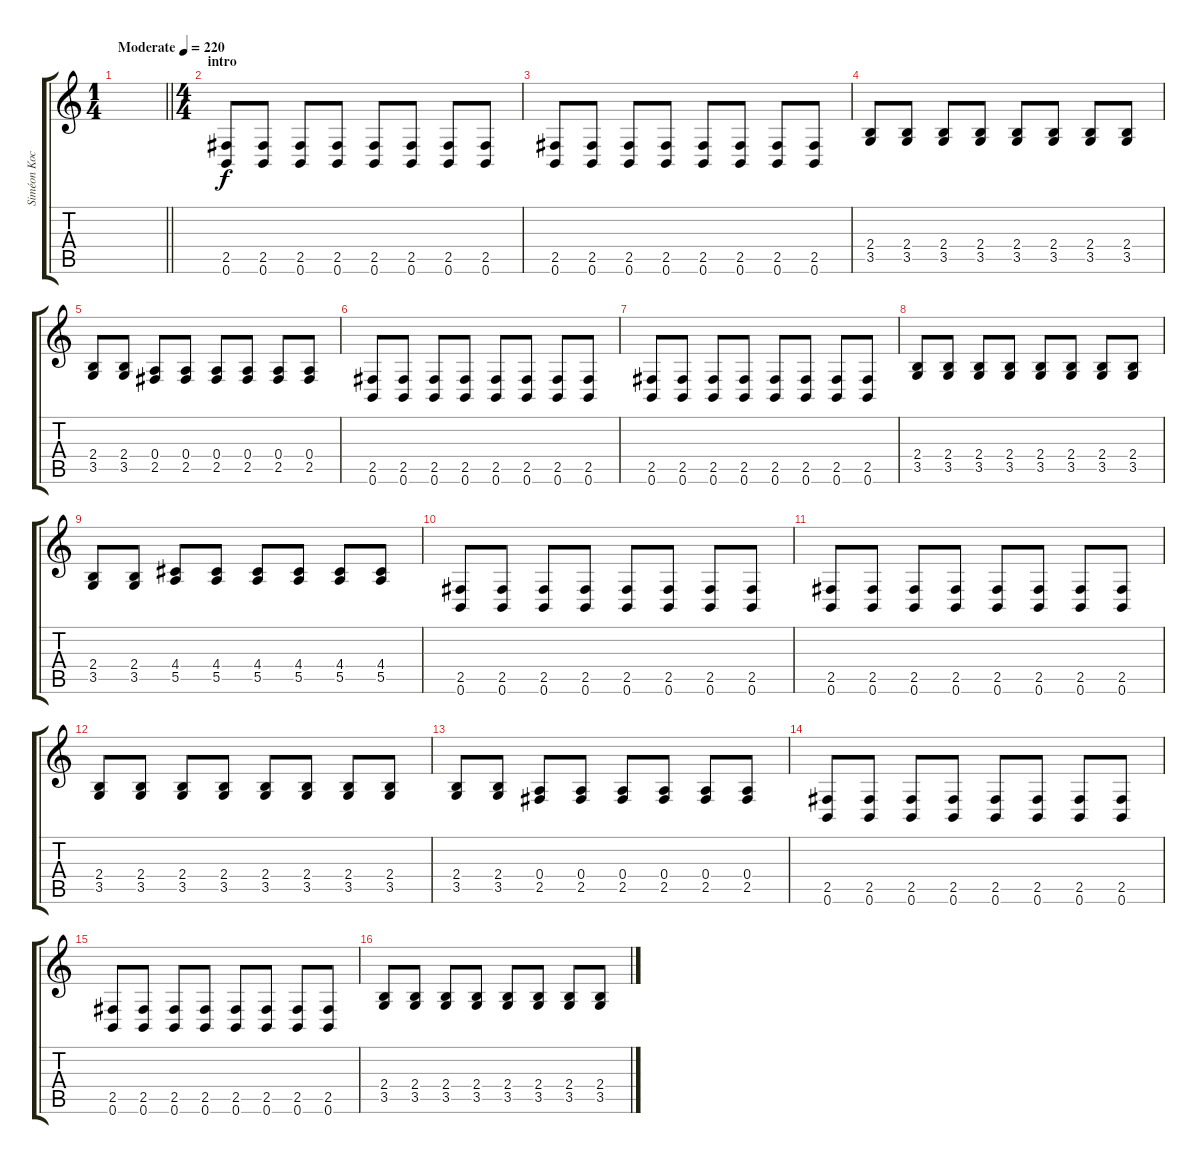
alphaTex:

\track ("Siméon Koch" "Siméon Koc") {instrument distortionguitar}
\staff {score tabs}
\tuning (B3 Gb3 D3 A2 E2 B1) {hide}
\ts (1 4)
\tempo (220 "Moderate")
\clef g2
\barLineRight lightlight
\ks c
|
\ts (4 4)
\section ("" "intro")
(2.5 0.6).8 (2.5 0.6).8 (2.5 0.6).8 (2.5 0.6).8 (2.5 0.6).8 (2.5 0.6).8 (2.5 0.6).8 (2.5 0.6).8 |
(2.5 0.6).8 (2.5 0.6).8 (2.5 0.6).8 (2.5 0.6).8 (2.5 0.6).8 (2.5 0.6).8 (2.5 0.6).8 (2.5 0.6).8 |
(2.4 3.5).8 (2.4 3.5).8 (2.4 3.5).8 (2.4 3.5).8 (2.4 3.5).8 (2.4 3.5).8 (2.4 3.5).8 (2.4 3.5).8 |
(2.4 3.5).8 (2.4 3.5).8 (0.4 2.5).8 (0.4 2.5).8 (0.4 2.5).8 (0.4 2.5).8 (0.4 2.5).8 (0.4 2.5).8 |
(2.5 0.6).8 (2.5 0.6).8 (2.5 0.6).8 (2.5 0.6).8 (2.5 0.6).8 (2.5 0.6).8 (2.5 0.6).8 (2.5 0.6).8 |
(2.5 0.6).8 (2.5 0.6).8 (2.5 0.6).8 (2.5 0.6).8 (2.5 0.6).8 (2.5 0.6).8 (2.5 0.6).8 (2.5 0.6).8 |
(2.4 3.5).8 (2.4 3.5).8 (2.4 3.5).8 (2.4 3.5).8 (2.4 3.5).8 (2.4 3.5).8 (2.4 3.5).8 (2.4 3.5).8 |
(2.4 3.5).8 (2.4 3.5).8 (4.4 5.5).8 (4.4 5.5).8 (4.4 5.5).8 (4.4 5.5).8 (4.4 5.5).8 (4.4 5.5).8 |
(2.5 0.6).8 (2.5 0.6).8 (2.5 0.6).8 (2.5 0.6).8 (2.5 0.6).8 (2.5 0.6).8 (2.5 0.6).8 (2.5 0.6).8 |
(2.5 0.6).8 (2.5 0.6).8 (2.5 0.6).8 (2.5 0.6).8 (2.5 0.6).8 (2.5 0.6).8 (2.5 0.6).8 (2.5 0.6).8 |
(2.4 3.5).8 (2.4 3.5).8 (2.4 3.5).8 (2.4 3.5).8 (2.4 3.5).8 (2.4 3.5).8 (2.4 3.5).8 (2.4 3.5).8 |
(2.4 3.5).8 (2.4 3.5).8 (0.4 2.5).8 (0.4 2.5).8 (0.4 2.5).8 (0.4 2.5).8 (0.4 2.5).8 (0.4 2.5).8 |
(2.5 0.6).8 (2.5 0.6).8 (2.5 0.6).8 (2.5 0.6).8 (2.5 0.6).8 (2.5 0.6).8 (2.5 0.6).8 (2.5 0.6).8 |
(2.5 0.6).8 (2.5 0.6).8 (2.5 0.6).8 (2.5 0.6).8 (2.5 0.6).8 (2.5 0.6).8 (2.5 0.6).8 (2.5 0.6).8 |
(2.4 3.5).8 (2.4 3.5).8 (2.4 3.5).8 (2.4 3.5).8 (2.4 3.5).8 (2.4 3.5).8 (2.4 3.5).8 (2.4 3.5).8
